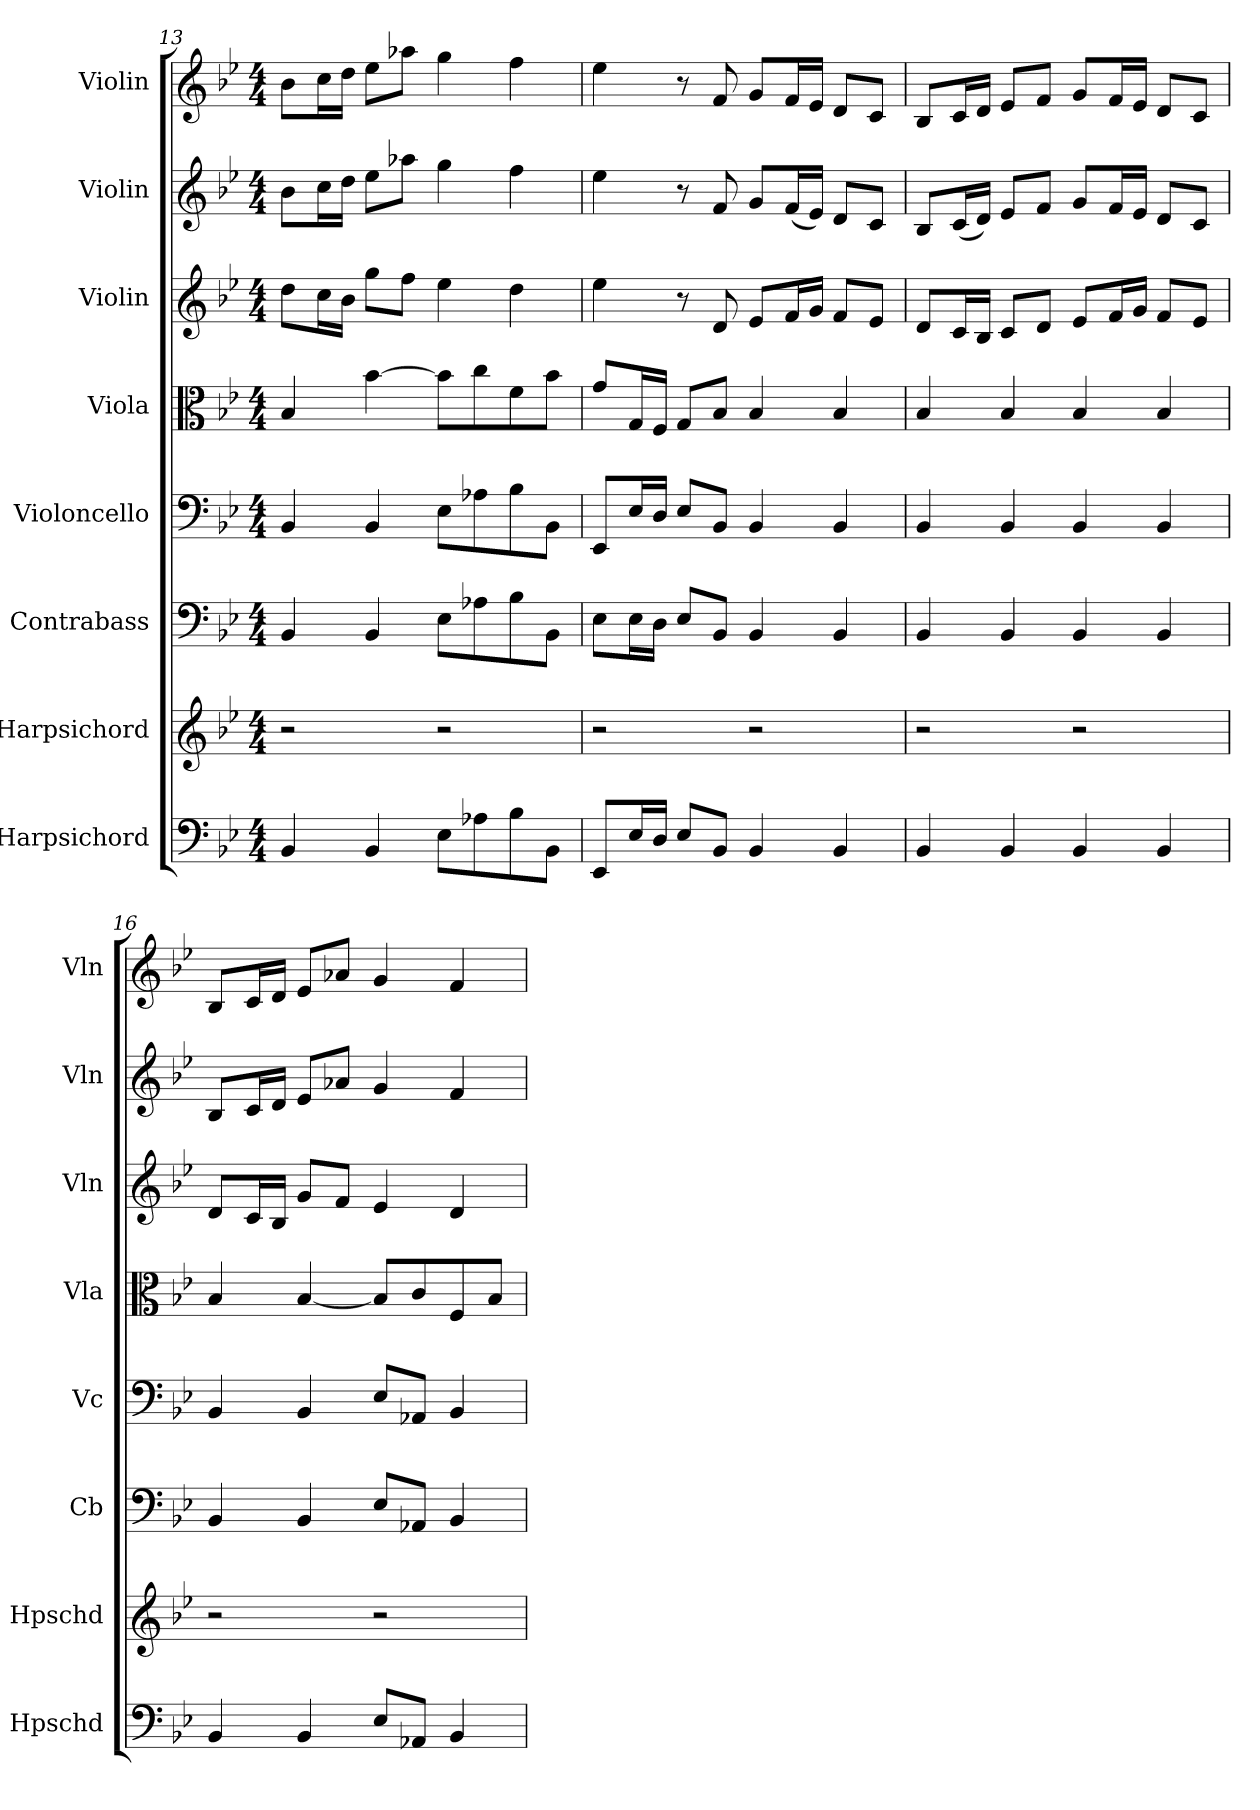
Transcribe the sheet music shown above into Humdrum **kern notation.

**kern	**kern	**kern	**kern	**kern	**kern	**kern	**kern
*part8	*part7	*part6	*part5	*part4	*part3	*part2	*part1
*staff8	*staff7	*staff6	*staff5	*staff4	*staff3	*staff2	*staff1
*I"Harpsichord	*I"Harpsichord	*I"Contrabass	*I"Violoncello	*I"Viola	*I"Violin	*I"Violin	*I"Violin
*I'Hpschd	*I'Hpschd	*I'Cb	*I'Vc	*I'Vla	*I'Vln	*I'Vln	*I'Vln
*clefF4	*clefG2	*clefF4	*clefF4	*clefC3	*clefG2	*clefG2	*clefG2
*k[b-e-]	*k[b-e-]	*k[b-e-]	*k[b-e-]	*k[b-e-]	*k[b-e-]	*k[b-e-]	*k[b-e-]
*M4/4	*M4/4	*M4/4	*M4/4	*M4/4	*M4/4	*M4/4	*M4/4
=13	=13	=13	=13	=13	=13	=13	=13
4BB-/	2r	4BB-/	4BB-/	4B-/	8dd\L	8b-\L	8b-\L
.	.	.	.	.	16cc\L	16cc\L	16cc\L
.	.	.	.	.	16b-\JJ	16dd\JJ	16dd\JJ
4BB-/	.	4BB-/	4BB-/	[4b-\	8gg\L	8ee-\L	8ee-\L
.	.	.	.	.	8ff\J	8aa-X\J	8aa-X\J
8E-\L	2r	8E-\L	8E-\L	8b-\L]	4ee-\	4gg\	4gg\
8A-X\	.	8A-X\	8A-X\	8cc\	.	.	.
8B-\	.	8B-\	8B-\	8f\	4dd\	4ff\	4ff\
8BB-\J	.	8BB-\J	8BB-\J	8b-\J	.	.	.
=14	=14	=14	=14	=14	=14	=14	=14
8EE-/L	2r	8E-\L	8EE-/L	8g/L	4ee-\	4ee-\	4ee-\
16E-/L	.	16E-\L	16E-/L	16G/L	.	.	.
16D/JJ	.	16D\JJ	16D/JJ	16F/JJ	.	.	.
8E-/L	.	8E-/L	8E-/L	8G/L	8r	8r	8r
8BB-/J	.	8BB-/J	8BB-/J	8B-/J	8d/	8f/	8f/
4BB-/	2r	4BB-/	4BB-/	4B-/	8e-/L	8g/L	8g/L
.	.	.	.	.	16f/L	(16f/L	16f/L
.	.	.	.	.	16g/JJ	16e-/JJ)	16e-/JJ
4BB-/	.	4BB-/	4BB-/	4B-/	8f/L	8d/L	8d/L
.	.	.	.	.	8e-/J	8c/J	8c/J
=15	=15	=15	=15	=15	=15	=15	=15
4BB-/	2r	4BB-/	4BB-/	4B-/	8d/L	8B-/L	8B-/L
.	.	.	.	.	16c/L	(16c/L	16c/L
.	.	.	.	.	16B-/JJ	16d/JJ)	16d/JJ
4BB-/	.	4BB-/	4BB-/	4B-/	8c/L	8e-/L	8e-/L
.	.	.	.	.	8d/J	8f/J	8f/J
4BB-/	2r	4BB-/	4BB-/	4B-/	8e-/L	8g/L	8g/L
.	.	.	.	.	16f/L	16f/L	16f/L
.	.	.	.	.	16g/JJ	16e-/JJ	16e-/JJ
4BB-/	.	4BB-/	4BB-/	4B-/	8f/L	8d/L	8d/L
.	.	.	.	.	8e-/J	8c/J	8c/J
=16	=16	=16	=16	=16	=16	=16	=16
4BB-/	2r	4BB-/	4BB-/	4B-/	8d/L	8B-/L	8B-/L
.	.	.	.	.	16c/L	16c/L	16c/L
.	.	.	.	.	16B-/JJ	16d/JJ	16d/JJ
4BB-/	.	4BB-/	4BB-/	[4B-/	8g/L	8e-/L	8e-/L
.	.	.	.	.	8f/J	8a-X/J	8a-X/J
8E-/L	2r	8E-/L	8E-/L	8B-/L]	4e-/	4g/	4g/
8AA-X/J	.	8AA-X/J	8AA-X/J	8c/	.	.	.
4BB-/	.	4BB-/	4BB-/	8F/	4d/	4f/	4f/
.	.	.	.	8B-/J	.	.	.
=	=	=	=	=	=	=	=
*-	*-	*-	*-	*-	*-	*-	*-
